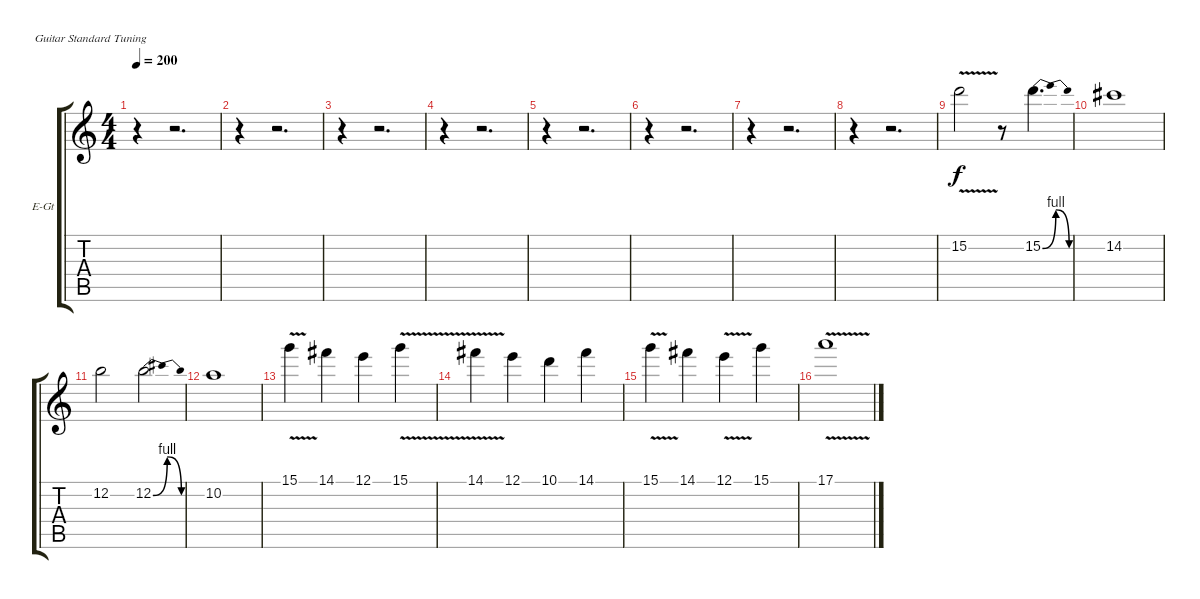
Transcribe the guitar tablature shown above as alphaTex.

\bracketExtendMode groupsimilarinstruments
\firstSystemTrackNameOrientation horizontal
\otherSystemsTrackNameOrientation horizontal
\track ("Harmonizer" "E-Gt") {instrument distortionguitar}
\staff {score tabs}
\tuning (E4 B3 G3 D3 A2 E2)
\ts (4 4)
\tempo 200
\clef g2
\ks c
r.4{dy f} r.2{d} |
r.4 r.2{d} |
r.4 r.2{d} |
r.4 r.2{d} |
r.4 r.2{d} |
r.4 r.2{d} |
r.4 r.2{d} |
r.4 r.2{d} |
15.2{v}.2 r.8 15.2{be (bendrelease 0 0 30 4 30 4 60 0)}.4{d} |
14.2.1 |
12.2.2 12.2{be (bendrelease 0 0 30 4 30 4 60 0)}.2 |
10.2.1 |
15.1{v}.4 14.1.4 12.1.4 15.1{v}.4 |
14.1{v}.4 12.1.4 10.1.4 14.1.4 |
15.1{v}.4 14.1.4 12.1{v}.4 15.1.4 |
17.1{v}.1
